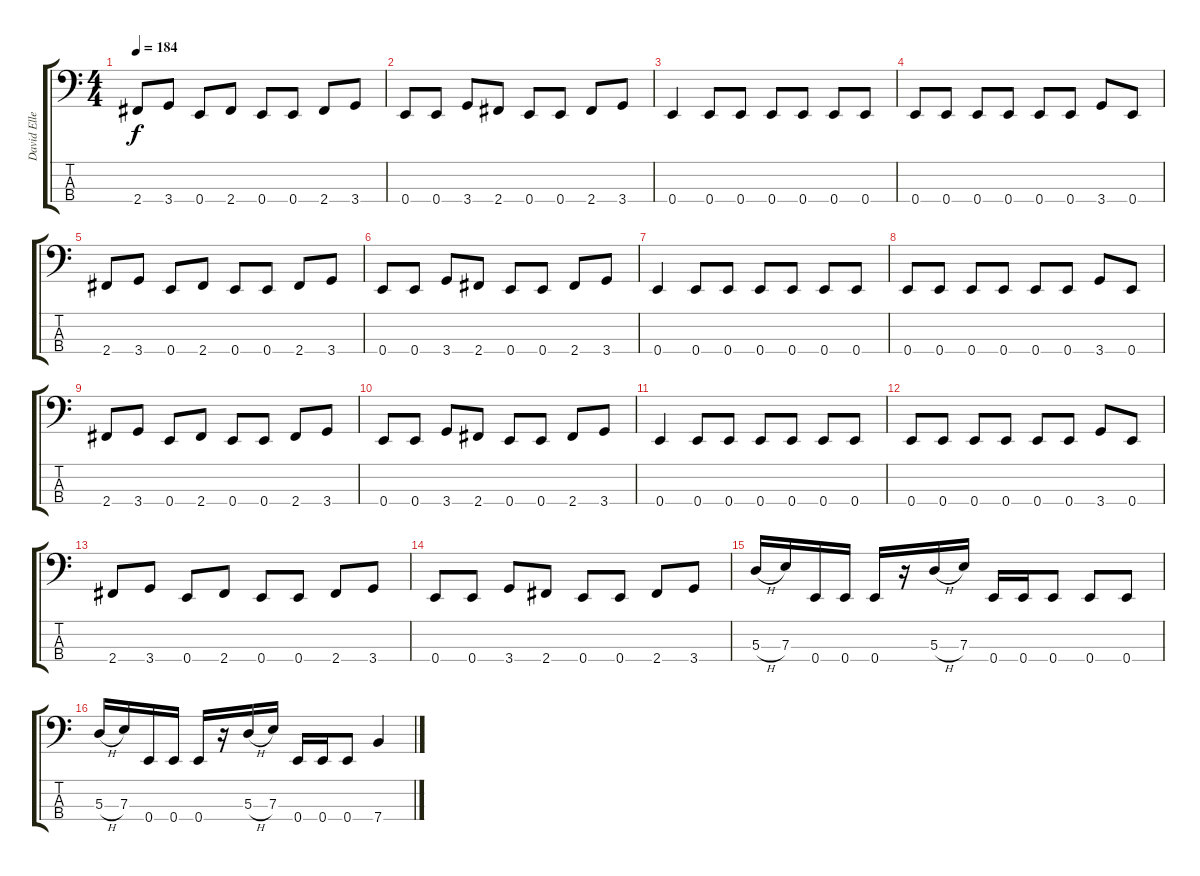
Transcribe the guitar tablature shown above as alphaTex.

\track ("David Ellefson" "David Elle") {instrument electricbassfinger}
\staff {score tabs}
\tuning (G2 D2 A1 E1) {hide}
\ts (4 4)
\tempo 184
\clef f4
\ks c
2.4.8{dy f} 3.4.8 0.4.8 2.4.8 0.4.8 0.4.8 2.4.8 3.4.8 |
0.4.8 0.4.8 3.4.8 2.4.8 0.4.8 0.4.8 2.4.8 3.4.8 |
0.4.4 0.4.8 0.4.8 0.4.8 0.4.8 0.4.8 0.4.8 |
0.4.8 0.4.8 0.4.8 0.4.8 0.4.8 0.4.8 3.4.8 0.4.8 |
2.4.8 3.4.8 0.4.8 2.4.8 0.4.8 0.4.8 2.4.8 3.4.8 |
0.4.8 0.4.8 3.4.8 2.4.8 0.4.8 0.4.8 2.4.8 3.4.8 |
0.4.4 0.4.8 0.4.8 0.4.8 0.4.8 0.4.8 0.4.8 |
0.4.8 0.4.8 0.4.8 0.4.8 0.4.8 0.4.8 3.4.8 0.4.8 |
2.4.8 3.4.8 0.4.8 2.4.8 0.4.8 0.4.8 2.4.8 3.4.8 |
0.4.8 0.4.8 3.4.8 2.4.8 0.4.8 0.4.8 2.4.8 3.4.8 |
0.4.4 0.4.8 0.4.8 0.4.8 0.4.8 0.4.8 0.4.8 |
0.4.8 0.4.8 0.4.8 0.4.8 0.4.8 0.4.8 3.4.8 0.4.8 |
2.4.8 3.4.8 0.4.8 2.4.8 0.4.8 0.4.8 2.4.8 3.4.8 |
0.4.8 0.4.8 3.4.8 2.4.8 0.4.8 0.4.8 2.4.8 3.4.8 |
5.3{h}.16 7.3.16 0.4.16 0.4.16 0.4.16 r.16 5.3{h}.16 7.3.16 0.4.16 0.4.16 0.4.8 0.4.8 0.4.8 |
5.3{h}.16 7.3.16 0.4.16 0.4.16 0.4.16 r.16 5.3{h}.16 7.3.16 0.4.16 0.4.16 0.4.8 7.4.4
